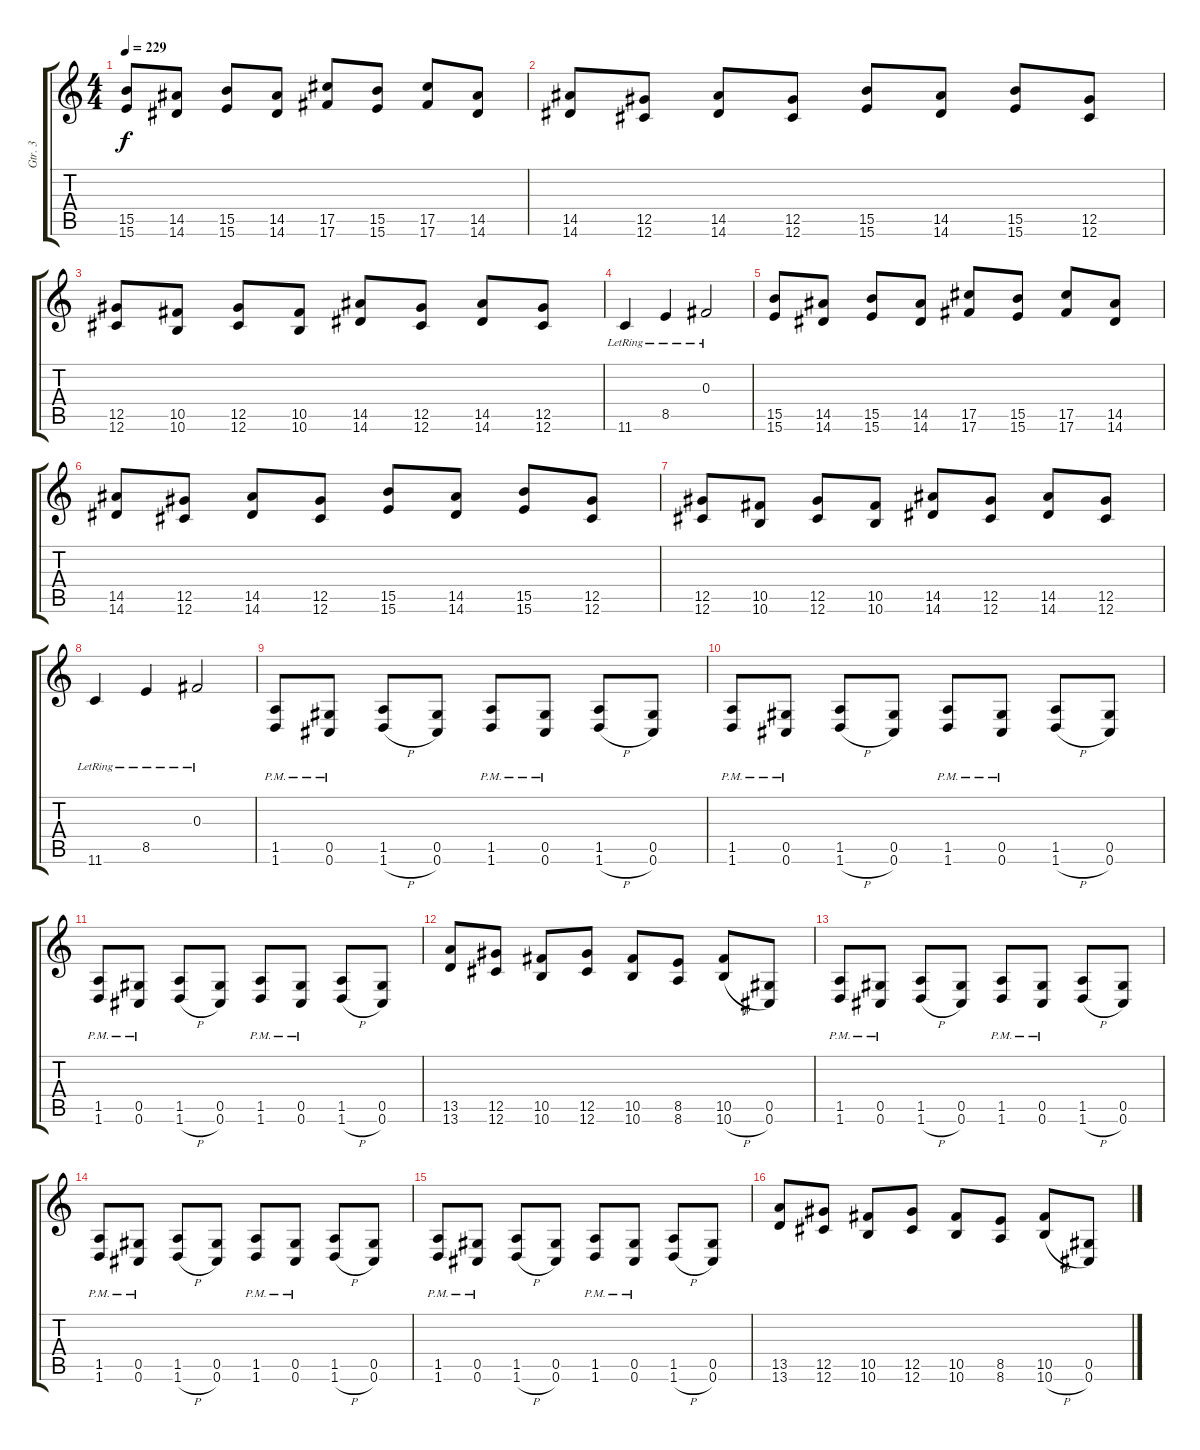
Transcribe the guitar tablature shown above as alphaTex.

\track ("Gtr. 3" "Gtr. 3") {instrument electricbasspick}
\staff {score tabs}
\tuning (Eb4 Bb3 Gb3 Db3 Ab2 Db2) {hide}
\ts (4 4)
\tempo 229
\clef g2
\ks c
(15.5 15.6).8{dy f} (14.5 14.6).8 (15.5 15.6).8 (14.5 14.6).8 (17.5 17.6).8 (15.5 15.6).8 (17.5 17.6).8 (14.5 14.6).8 |
(14.5 14.6).8 (12.5 12.6).8 (14.5 14.6).8 (12.5 12.6).8 (15.5 15.6).8 (14.5 14.6).8 (15.5 15.6).8 (12.5 12.6).8 |
(12.5 12.6).8 (10.5 10.6).8 (12.5 12.6).8 (10.5 10.6).8 (14.5 14.6).8 (12.5 12.6).8 (14.5 14.6).8 (12.5 12.6).8 |
11.6{lr}.4 8.5{lr}.4 0.3{lr}.2 |
(15.5 15.6).8 (14.5 14.6).8 (15.5 15.6).8 (14.5 14.6).8 (17.5 17.6).8 (15.5 15.6).8 (17.5 17.6).8 (14.5 14.6).8 |
(14.5 14.6).8 (12.5 12.6).8 (14.5 14.6).8 (12.5 12.6).8 (15.5 15.6).8 (14.5 14.6).8 (15.5 15.6).8 (12.5 12.6).8 |
(12.5 12.6).8 (10.5 10.6).8 (12.5 12.6).8 (10.5 10.6).8 (14.5 14.6).8 (12.5 12.6).8 (14.5 14.6).8 (12.5 12.6).8 |
11.6{lr}.4 8.5{lr}.4 0.3{lr}.2 |
(1.5{pm} 1.6{pm}).8 (0.5{pm} 0.6{pm}).8 (1.5 1.6{h}).8 (0.5 0.6).8 (1.5{pm} 1.6{pm}).8 (0.5{pm} 0.6{pm}).8 (1.5 1.6{h}).8 (0.5 0.6).8 |
(1.5{pm} 1.6{pm}).8 (0.5{pm} 0.6{pm}).8 (1.5 1.6{h}).8 (0.5 0.6).8 (1.5{pm} 1.6{pm}).8 (0.5{pm} 0.6{pm}).8 (1.5 1.6{h}).8 (0.5 0.6).8 |
(1.5{pm} 1.6{pm}).8 (0.5{pm} 0.6{pm}).8 (1.5 1.6{h}).8 (0.5 0.6).8 (1.5{pm} 1.6{pm}).8 (0.5{pm} 0.6{pm}).8 (1.5 1.6{h}).8 (0.5 0.6).8 |
(13.5 13.6).8 (12.5 12.6).8 (10.5 10.6).8 (12.5 12.6).8 (10.5 10.6).8 (8.5 8.6).8 (10.5 10.6{h}).8 (0.5 0.6).8 |
(1.5{pm} 1.6{pm}).8 (0.5{pm} 0.6{pm}).8 (1.5 1.6{h}).8 (0.5 0.6).8 (1.5{pm} 1.6{pm}).8 (0.5{pm} 0.6{pm}).8 (1.5 1.6{h}).8 (0.5 0.6).8 |
(1.5{pm} 1.6{pm}).8 (0.5{pm} 0.6{pm}).8 (1.5 1.6{h}).8 (0.5 0.6).8 (1.5{pm} 1.6{pm}).8 (0.5{pm} 0.6{pm}).8 (1.5 1.6{h}).8 (0.5 0.6).8 |
(1.5{pm} 1.6{pm}).8 (0.5{pm} 0.6{pm}).8 (1.5 1.6{h}).8 (0.5 0.6).8 (1.5{pm} 1.6{pm}).8 (0.5{pm} 0.6{pm}).8 (1.5 1.6{h}).8 (0.5 0.6).8 |
(13.5 13.6).8 (12.5 12.6).8 (10.5 10.6).8 (12.5 12.6).8 (10.5 10.6).8 (8.5 8.6).8 (10.5 10.6{h}).8 (0.5 0.6).8
